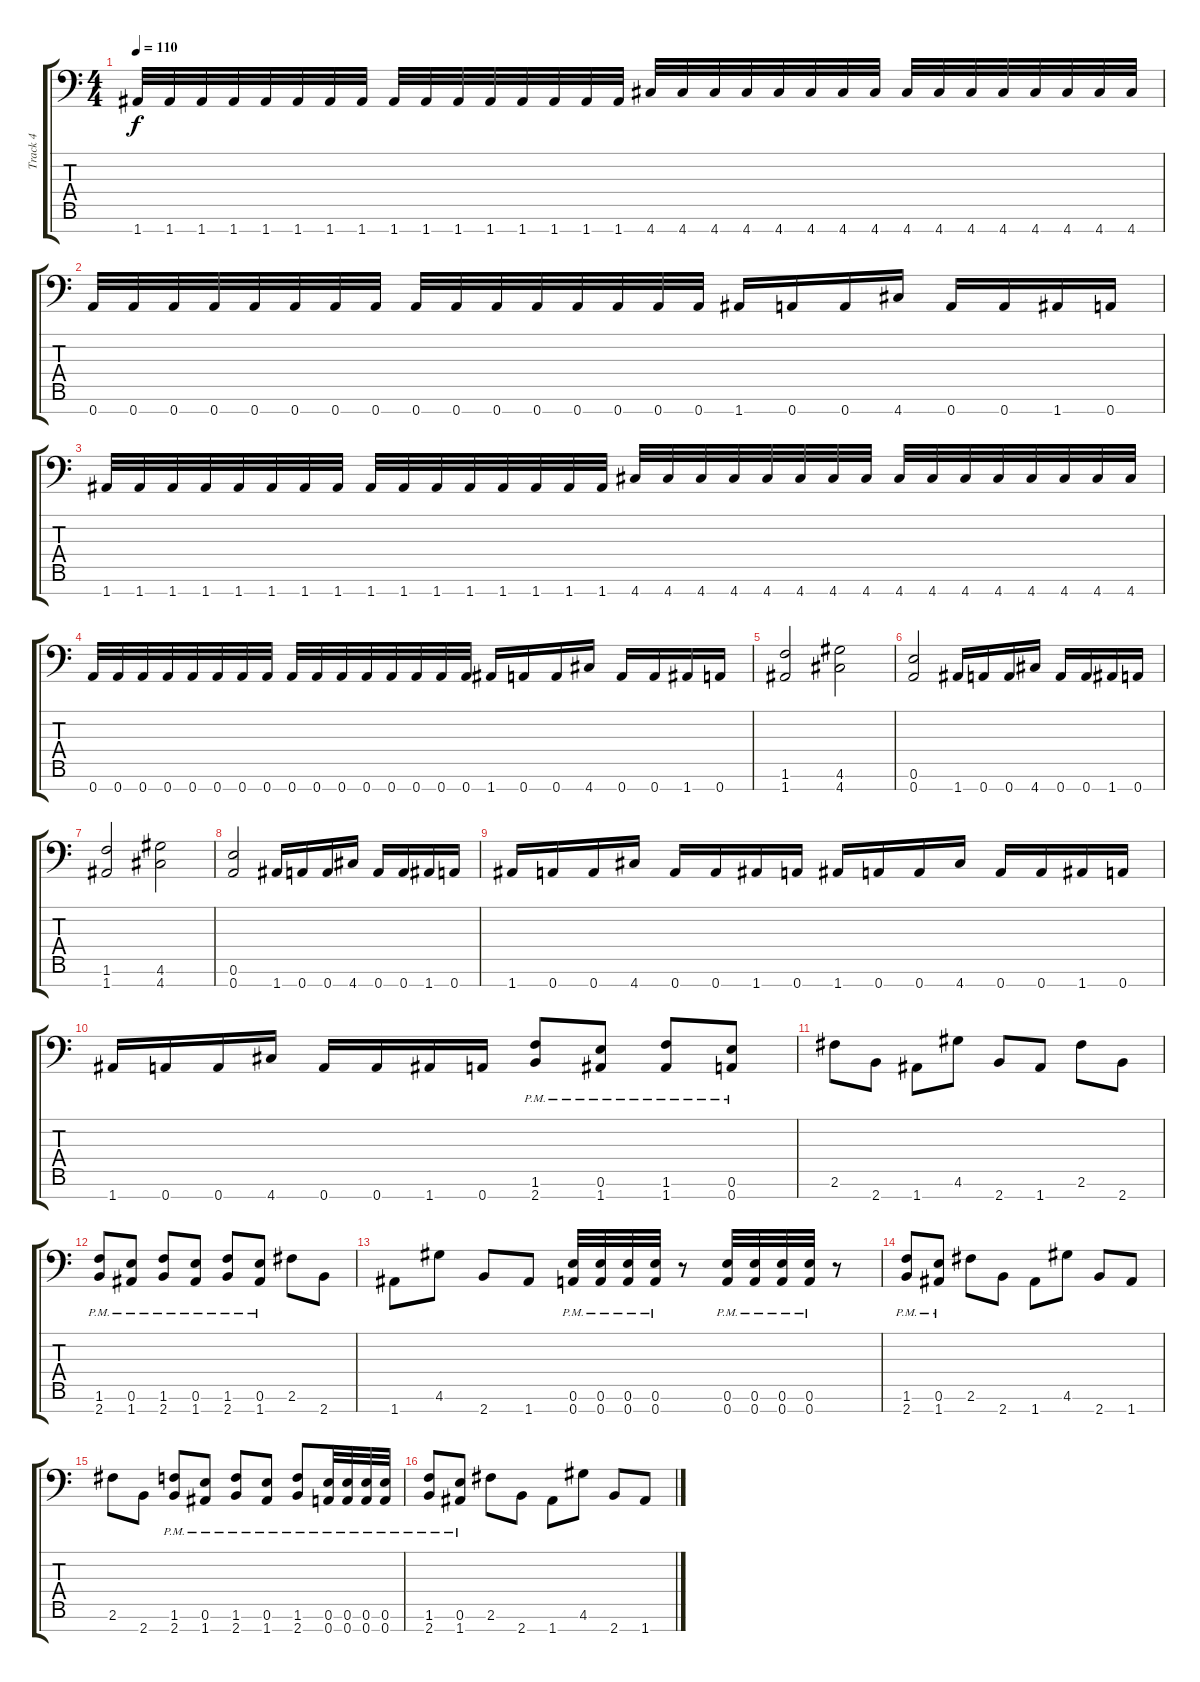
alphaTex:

\track ("Track 4" "Track 4") {instrument distortionguitar}
\staff {score tabs}
\tuning (E4 B3 G3 D3 A2 E2 A1) {hide}
\ts (4 4)
\tempo 110
\clef f4
\ks c
1.7.32{dy f} 1.7.32 1.7.32 1.7.32 1.7.32 1.7.32 1.7.32 1.7.32 1.7.32 1.7.32 1.7.32 1.7.32 1.7.32 1.7.32 1.7.32 1.7.32 4.7.32 4.7.32 4.7.32 4.7.32 4.7.32 4.7.32 4.7.32 4.7.32 4.7.32 4.7.32 4.7.32 4.7.32 4.7.32 4.7.32 4.7.32 4.7.32 |
0.7.32 0.7.32 0.7.32 0.7.32 0.7.32 0.7.32 0.7.32 0.7.32 0.7.32 0.7.32 0.7.32 0.7.32 0.7.32 0.7.32 0.7.32 0.7.32 1.7.16 0.7.16 0.7.16 4.7.16 0.7.16 0.7.16 1.7.16 0.7.16 |
1.7.32 1.7.32 1.7.32 1.7.32 1.7.32 1.7.32 1.7.32 1.7.32 1.7.32 1.7.32 1.7.32 1.7.32 1.7.32 1.7.32 1.7.32 1.7.32 4.7.32 4.7.32 4.7.32 4.7.32 4.7.32 4.7.32 4.7.32 4.7.32 4.7.32 4.7.32 4.7.32 4.7.32 4.7.32 4.7.32 4.7.32 4.7.32 |
0.7.32 0.7.32 0.7.32 0.7.32 0.7.32 0.7.32 0.7.32 0.7.32 0.7.32 0.7.32 0.7.32 0.7.32 0.7.32 0.7.32 0.7.32 0.7.32 1.7.16 0.7.16 0.7.16 4.7.16 0.7.16 0.7.16 1.7.16 0.7.16 |
(1.6 1.7).2 (4.6 4.7).2 |
(0.6 0.7).2 1.7.16 0.7.16 0.7.16 4.7.16 0.7.16 0.7.16 1.7.16 0.7.16 |
(1.6 1.7).2 (4.6 4.7).2 |
(0.6 0.7).2 1.7.16 0.7.16 0.7.16 4.7.16 0.7.16 0.7.16 1.7.16 0.7.16 |
1.7.16 0.7.16 0.7.16 4.7.16 0.7.16 0.7.16 1.7.16 0.7.16 1.7.16 0.7.16 0.7.16 4.7.16 0.7.16 0.7.16 1.7.16 0.7.16 |
1.7.16 0.7.16 0.7.16 4.7.16 0.7.16 0.7.16 1.7.16 0.7.16 (1.6{pm} 2.7{pm}).8 (0.6{pm} 1.7{pm}).8 (1.6{pm} 1.7{pm}).8 (0.6{pm} 0.7{pm}).8 |
2.6.8 2.7.8 1.7.8 4.6.8 2.7.8 1.7.8 2.6.8 2.7.8 |
(1.6{pm} 2.7{pm}).8 (0.6{pm} 1.7{pm}).8 (1.6{pm} 2.7{pm}).8 (0.6{pm} 1.7{pm}).8 (1.6{pm} 2.7{pm}).8 (0.6{pm} 1.7{pm}).8 2.6.8 2.7.8 |
1.7.8 4.6.8 2.7.8 1.7.8 (0.6{pm} 0.7{pm}).32 (0.6{pm} 0.7{pm}).32 (0.6{pm} 0.7{pm}).32 (0.6{pm} 0.7{pm}).32 r.8 (0.6{pm} 0.7{pm}).32 (0.6{pm} 0.7{pm}).32 (0.6{pm} 0.7{pm}).32 (0.6{pm} 0.7{pm}).32 r.8 |
(1.6{pm} 2.7{pm}).8 (0.6{pm} 1.7{pm}).8 2.6.8 2.7.8 1.7.8 4.6.8 2.7.8 1.7.8 |
2.6.8 2.7.8 (1.6{pm} 2.7{pm}).8 (0.6{pm} 1.7{pm}).8 (1.6{pm} 2.7{pm}).8 (0.6{pm} 1.7{pm}).8 (1.6{pm} 2.7{pm}).8 (0.6{pm} 0.7{pm}).32 (0.6{pm} 0.7{pm}).32 (0.6{pm} 0.7{pm}).32 (0.6{pm} 0.7{pm}).32 |
(1.6{pm} 2.7{pm}).8 (0.6{pm} 1.7{pm}).8 2.6.8 2.7.8 1.7.8 4.6.8 2.7.8 1.7.8
